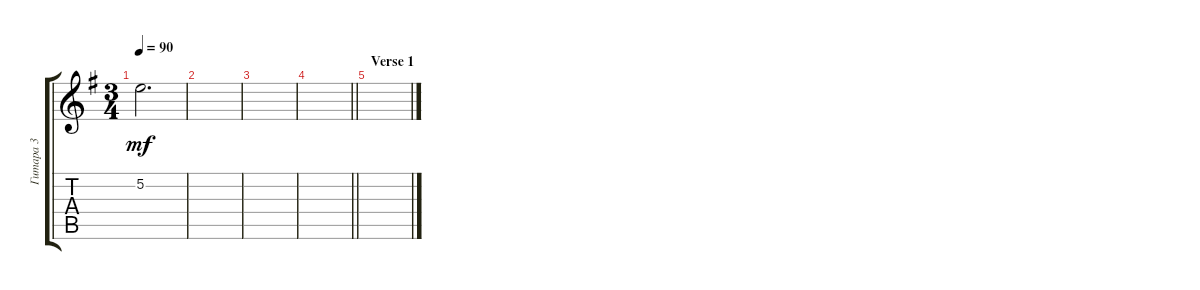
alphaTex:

\track ("Гитара 3" "Гитара 3") {instrument acousticguitarsteel}
\staff {score tabs}
\tuning (E4 B3 G3 D3 A2 E2) {hide}
\ts (3 4)
\tempo 90
\clef g2
\ks eminor
5.2.2{d dy mf} |
|
|
\barLineRight lightlight
|
\section ("" "Verse 1")
